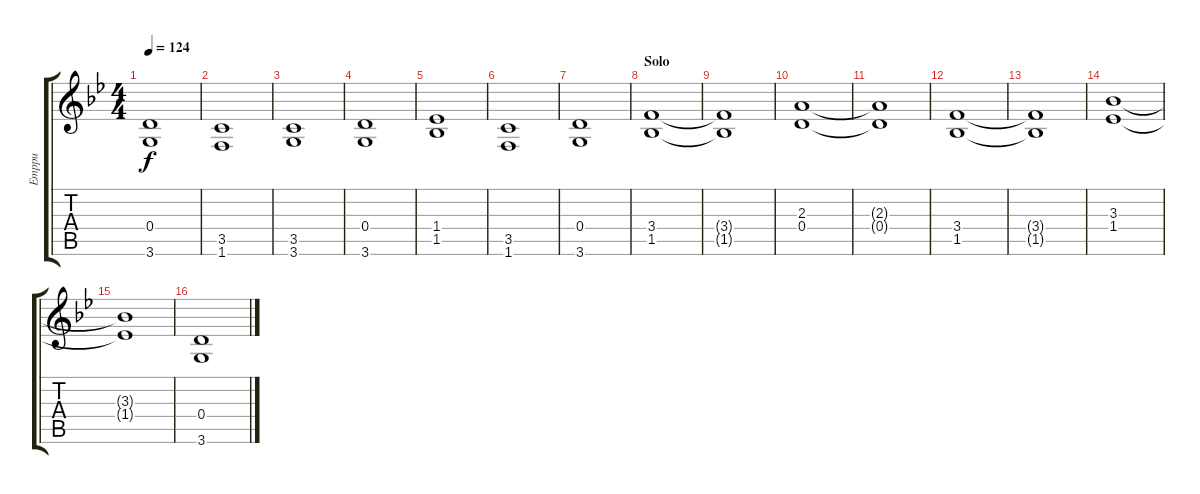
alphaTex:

\track ("Emppu" "Emppu") {instrument distortionguitar}
\staff {score tabs}
\tuning (E4 B3 G3 D3 A2 E2) {hide}
\ts (4 4)
\tempo 124
\clef g2
\ks bb
(0.4 3.6).1{dy f} |
(3.5 1.6).1 |
(3.5 3.6).1 |
(0.4 3.6).1 |
(1.4 1.5).1 |
(3.5 1.6).1 |
(0.4 3.6).1 |
\section ("" "Solo")
(3.4 1.5).1 |
(3.4{t} 1.5{t}).1 |
(2.3 0.4).1 |
(2.3{t} 0.4{t}).1 |
(3.4 1.5).1 |
(3.4{t} 1.5{t}).1 |
(3.3 1.4).1 |
(3.3{t} 1.4{t}).1 |
(0.4 3.6).1
